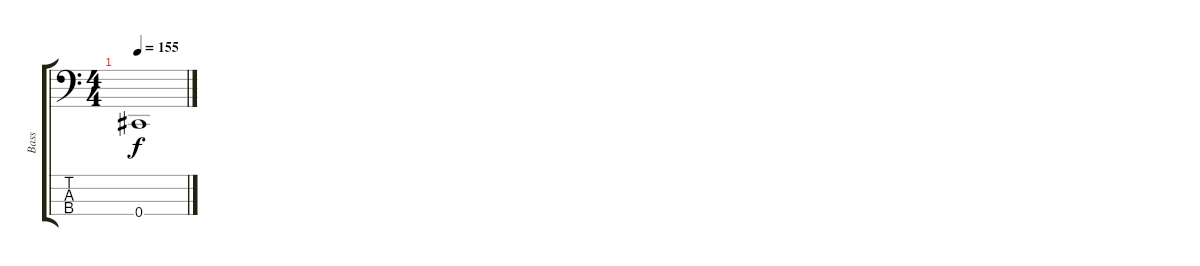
\track ("Bass" "Bass") {instrument electricbasspick}
\staff {score tabs}
\tuning (Gb2 Db2 Ab1 Db1) {hide}
\ts (4 4)
\tempo 155
\clef f4
\ks c
0.4{t}.1{dy f}
